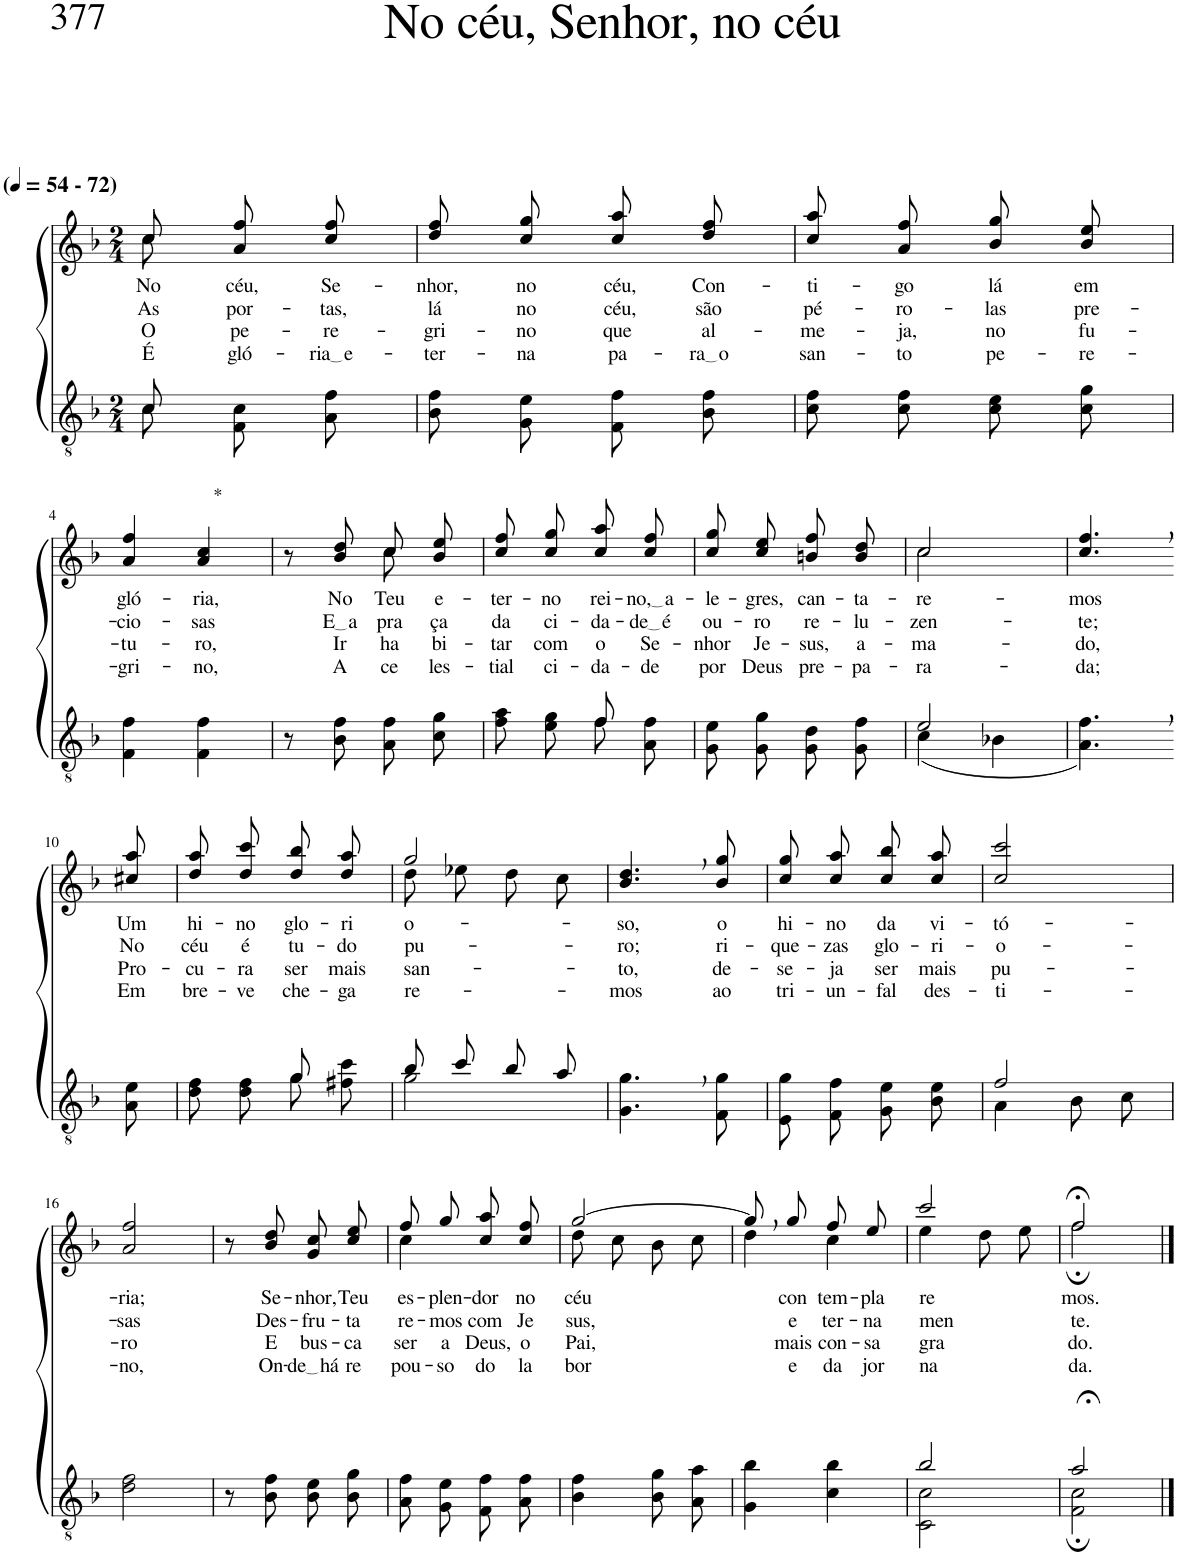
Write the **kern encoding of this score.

**kern	**kern	**text	**text	**text	**text
*part2	*part1	*part1	*part1	*part1	*part1
*staff2	*staff1	*staff1	*staff1	*staff1	*staff1
*I"Parte III e IV	*I"Parte I e II	*	*	*	*
*clefGv2	*clefG2	*	*	*	*
*Trd5c9	*Trd5c9	*	*	*	*
*k[b-]	*k[b-]	*	*	*	*
*M2/4	*M2/4	*	*	*	*
*MM54	*MM54	*	*	*	*
=1	=1	=1	=1	=1	=1
*^	*^	*	*	*	*
!	!	!LO:TX:a:B:t=(	!	!	!	!	!
!	!	!LO:TX:a:B:t=- 72)	!	!	!	!	!
!	!	!	!	!LO:LY:b	!LO:LY:b	!LO:LY:b	!LO:LY:b
8c/	8c\	8cc/	8cc\	No	As	O	É
!	!	!	!	!LO:LY:b	!LO:LY:b	!LO:LY:b	!LO:LY:b
4ryy	8F\ 8c\L	8a\ 8ff\L	4ryy	céu,	por-	pe-	gló-
!	!	!	!	!LO:LY:b	!LO:LY:b	!LO:LY:b	!LO:LY:b
.	8A\ 8f\J	8cc\ 8ff\J	.	Se-	-tas,	-re-	ria e
*	*	*v	*v	*	*	*	*
=2	=2	=2	=2	=2	=2	=2
!	!	!	!LO:LY:b	!LO:LY:b	!LO:LY:b	!LO:LY:b
*v	*v	*	*	*	*	*
8B-\ 8f\L	8dd\ 8ff\L	-nhor,	lá	-gri-	-ter-
!	!	!LO:LY:b	!LO:LY:b	!LO:LY:b	!LO:LY:b
8G\ 8e\J	8cc\ 8gg\J	no	no	-no	-na
!	!	!LO:LY:b	!LO:LY:b	!LO:LY:b	!LO:LY:b
8F\ 8f\L	8cc\ 8aa\L	céu,	céu,	que	pa-
!	!	!LO:LY:b	!LO:LY:b	!LO:LY:b	!LO:LY:b
8B-\ 8f\J	8dd\ 8ff\J	Con-	são	al-	ra o
=3	=3	=3	=3	=3	=3
!	!	!LO:LY:b	!LO:LY:b	!LO:LY:b	!LO:LY:b
8c\ 8f\L	8cc\ 8aa\L	-ti-	pé-	-me-	san-
!	!	!LO:LY:b	!LO:LY:b	!LO:LY:b	!LO:LY:b
8c\ 8f\J	8a\ 8ff\J	-go	-ro-	-ja,	-to
!	!	!LO:LY:b	!LO:LY:b	!LO:LY:b	!LO:LY:b
8c\ 8e\L	8b-\ 8gg\L	lá	-las	no	pe-
!	!	!LO:LY:b	!LO:LY:b	!LO:LY:b	!LO:LY:b
8c\ 8g\J	8b-\ 8ee\J	em	pre-	fu-	-re-
!!LO:LB:g=z
=4	=4	=4	=4	=4	=4
!	!	!LO:LY:b	!LO:LY:b	!LO:LY:b	!LO:LY:b
4F\ 4f\	4a/ 4ff/	gló-	-cio-	-tu-	-gri-
!	!LO:TX:a:t=*	!	!	!	!
!	!	!LO:LY:b	!LO:LY:b	!LO:LY:b	!LO:LY:b
4F\ 4f\	4a/ 4cc/	-ria,	-sas	-ro,	-no,
=5	=5	=5	=5	=5	=5
*	*^	*	*	*	*
8r	8r	4ryy	.	.	.	.
!	!	!	!LO:LY:b	!LO:LY:b	!LO:LY:b	!LO:LY:b
8B-\ 8f\	8b-/ 8dd/	.	No	E a	Ir	A
!	!	!	!LO:LY:b	!LO:LY:b	!LO:LY:b	!LO:LY:b
8A\ 8f\L	8cc\L	8cc\	Teu	pra-	ha-	ce-
!	!	!	!LO:LY:b	!LO:LY:b	!LO:LY:b	!LO:LY:b
8c\ 8g\J	8b-\ 8ee\J	8ryy	e-	-ça	-bi-	-les-
=6	=6	=6	=6	=6	=6	=6
*^	*	*	*	*	*	*
!	!	!	!	!LO:LY:b	!LO:LY:b	!LO:LY:b	!LO:LY:b
*	*	*v	*v	*	*	*	*
4ryy	8f\ 8a\L	8cc\ 8ff\L	-ter-	da	-tar	-tial
!	!	!	!LO:LY:b	!LO:LY:b	!LO:LY:b	!LO:LY:b
.	8e\ 8g\J	8cc\ 8gg\J	-no	ci-	com	ci-
!	!	!	!LO:LY:b	!LO:LY:b	!LO:LY:b	!LO:LY:b
8f/	8f\L	8cc\ 8aa\L	rei-	-da-	o	-da-
!	!	!	!LO:LY:b	!LO:LY:b	!LO:LY:b	!LO:LY:b
8ryy	8A\ 8f\J	8cc\ 8ff\J	no, a	de é	Se-	-de
=7	=7	=7	=7	=7	=7	=7
!	!	!	!LO:LY:b	!LO:LY:b	!LO:LY:b	!LO:LY:b
*v	*v	*	*	*	*	*
8G\ 8e\L	8cc\ 8gg\L	-le-	ou-	-nhor	por
!	!	!LO:LY:b	!LO:LY:b	!LO:LY:b	!LO:LY:b
8G\ 8g\J	8cc\ 8ee\J	-gres,	-ro	Je-	Deus
!	!	!LO:LY:b	!LO:LY:b	!LO:LY:b	!LO:LY:b
8G\ 8d\L	8bn\ 8ff\L	can-	re-	-sus,	pre-
!	!	!LO:LY:b	!LO:LY:b	!LO:LY:b	!LO:LY:b
8G\ 8f\J	8b\ 8dd\J	-ta-	-lu-	a-	-pa-
=8	=8	=8	=8	=8	=8
*^	*	*	*	*	*
!	!	!	!LO:LY:b	!LO:LY:b	!LO:LY:b	!LO:LY:b
*	*	*^	*	*	*	*
2e/	(4c\	2cc\	2cc/	-re-	-zen-	-ma-	-ra-
.	4B-X\	.	.	.	.	.	.
*	*	*v	*v	*	*	*	*
=9	=9	=9	=9	=9	=9	=9
!	!	!	!LO:LY:b	!LO:LY:b	!LO:LY:b	!LO:LY:b
*v	*v	*	*	*	*	*
4.A\, 4.f\,)	4.cc/, 4.ff/,	-mos	-te;	-do,	-da;
!!LO:LB:g=z
=10-	=10-	=10-	=10-	=10-	=10-
!	!	!LO:LY:b	!LO:LY:b	!LO:LY:b	!LO:LY:b
8A\ 8e\	8cc#X/ 8aa/	Um	No	Pro-	Em
=11	=11	=11	=11	=11	=11
*^	*	*	*	*	*
!	!	!	!LO:LY:b	!LO:LY:b	!LO:LY:b	!LO:LY:b
4ryy	8d\ 8f\L	8dd\ 8aa\L	hi-	céu	-cu-	bre-
!	!	!	!LO:LY:b	!LO:LY:b	!LO:LY:b	!LO:LY:b
.	8d\ 8f\J	8dd\ 8ccc\J	-no	é	-ra	-ve
!	!	!	!LO:LY:b	!LO:LY:b	!LO:LY:b	!LO:LY:b
8g/	8g\L	8dd\ 8bb-\L	glo-	tu-	ser	che-
!	!	!	!LO:LY:b	!LO:LY:b	!LO:LY:b	!LO:LY:b
8ryy	8f#X\ 8cc\J	8dd\ 8aa\J	-ri-	-do	mais	-ga-
=12	=12	=12	=12	=12	=12	=12
*	*	*^	*	*	*	*
!	!	!	!	!LO:LY:b	!LO:LY:b	!LO:LY:b	!LO:LY:b
8b-/L	2g\	2gg/	8dd\L	-o-	pu-	san-	-re-
8cc/J	.	.	8ee-X\J	.	.	.	.
8b-/L	.	.	8dd\L	.	.	.	.
8a/J	.	.	8cc\J	.	.	.	.
*v	*v	*	*	*	*	*	*
=13	=13	=13	=13	=13	=13	=13
!	!	!	!LO:LY:b	!LO:LY:b	!LO:LY:b	!LO:LY:b
*	*v	*v	*	*	*	*
4.G\, 4.g\,	4.b-/, 4.dd/,	-so,	-ro;	-to,	-mos
!	!	!LO:LY:b	!LO:LY:b	!LO:LY:b	!LO:LY:b
8F\ 8g\	8b-/ 8gg/	o	ri-	de-	ao
=14	=14	=14	=14	=14	=14
!	!	!LO:LY:b	!LO:LY:b	!LO:LY:b	!LO:LY:b
8E\ 8g\L	8cc\ 8gg\L	hi-	-que-	-se-	tri-
!	!	!LO:LY:b	!LO:LY:b	!LO:LY:b	!LO:LY:b
8F\ 8f\J	8cc\ 8aa\J	-no	-zas	-ja	-un-
!	!	!LO:LY:b	!LO:LY:b	!LO:LY:b	!LO:LY:b
8G\ 8e\L	8cc\ 8bb-\L	da	glo-	ser	-fal
!	!	!LO:LY:b	!LO:LY:b	!LO:LY:b	!LO:LY:b
8B-\ 8e\J	8cc\ 8aa\J	vi-	-ri-	mais	des-
=15	=15	=15	=15	=15	=15
*^	*	*	*	*	*
!	!	!	!LO:LY:b	!LO:LY:b	!LO:LY:b	!LO:LY:b
2f/	4A\	2cc/ 2ccc/	-tó-	-o-	pu-	-ti-
.	8B-\L	.	.	.	.	.
.	8c\J	.	.	.	.	.
!!LO:LB:g=z
=16	=16	=16	=16	=16	=16	=16
!	!	!	!LO:LY:b	!LO:LY:b	!LO:LY:b	!LO:LY:b
*v	*v	*	*	*	*	*
2d\ 2f\	2a/ 2ff/	-ria;	-sas	-ro	-no,
=17	=17	=17	=17	=17	=17
8r	8r	.	.	.	.
!	!	!LO:LY:b	!LO:LY:b	!LO:LY:b	!LO:LY:b
8B-\ 8f\	8b-/ 8dd/	Se-	Des-	E	On-
!	!	!LO:LY:b	!LO:LY:b	!LO:LY:b	!LO:LY:b
8B-\ 8e\L	8g\ 8cc\L	-nhor,	-fru-	bus-	de há
!	!	!LO:LY:b	!LO:LY:b	!LO:LY:b	!LO:LY:b
8B-\ 8g\J	8cc\ 8ee\J	Teu	-ta-	-ca	re-
=18	=18	=18	=18	=18	=18
*	*^	*	*	*	*
!	!	!	!LO:LY:b	!LO:LY:b	!LO:LY:b	!LO:LY:b
8A\ 8f\L	8ff/L	4cc\	es-	-re-	ser	-pou-
!	!	!	!LO:LY:b	!LO:LY:b	!LO:LY:b	!LO:LY:b
8G\ 8e\J	8gg/J	.	-plen-	-mos	a	-so
!	!	!	!LO:LY:b	!LO:LY:b	!LO:LY:b	!LO:LY:b
8F\ 8f\L	8cc\ 8aa\L	4ryy	-dor	com	Deus,	do
!	!	!	!LO:LY:b	!LO:LY:b	!LO:LY:b	!LO:LY:b
8A\ 8f\J	8cc\ 8ff\J	.	no	Je-	o	la-
=19	=19	=19	=19	=19	=19	=19
!	!	!	!LO:LY:b	!LO:LY:b	!LO:LY:b	!LO:LY:b
4B-\ 4f\	[2gg/	8dd\L	céu	-sus,	Pai,	-bor
.	.	8cc\J	.	.	.	.
8B-\ 8g\L	.	8b-\L	.	.	.	.
8A\ 8a\J	.	8cc\J	.	.	.	.
=20	=20	=20	=20	=20	=20	=20
4G\ 4b-\	8gg,/L]	4dd\	.	.	.	.
!	!	!	!LO:LY:b	!LO:LY:b	!LO:LY:b	!LO:LY:b
.	8gg/J	.	con-	e-	mais	e
!	!	!	!LO:LY:b	!LO:LY:b	!LO:LY:b	!LO:LY:b
4c\ 4b-\	8ff/L	4cc\	-tem-	-ter-	con-	da
!	!	!	!LO:LY:b	!LO:LY:b	!LO:LY:b	!LO:LY:b
.	8ee/J	.	-pla-	-na-	-sa-	jor-
=21	=21	=21	=21	=21	=21	=21
*^	*	*	*	*	*	*
!	!	!	!	!LO:LY:b	!LO:LY:b	!LO:LY:b	!LO:LY:b
2b-/	2C\ 2c\	2ccc/	4ee\	-re-	-men-	-gra-	-na-
.	.	.	8dd\L	.	.	.	.
.	.	.	8ee\J	.	.	.	.
=22	=22	=22	=22	=22	=22	=22	=22
!	!	!	!	!LO:LY:b	!LO:LY:b	!LO:LY:b	!LO:LY:b
2a;</	2F\; 2c\;	2ff;<\	2ff;/	-mos.	-te.	-do.	-da.
*v	*v	*	*	*	*	*	*
*	*v	*v	*	*	*	*
==	==	==	==	==	==
*-	*-	*-	*-	*-	*-
